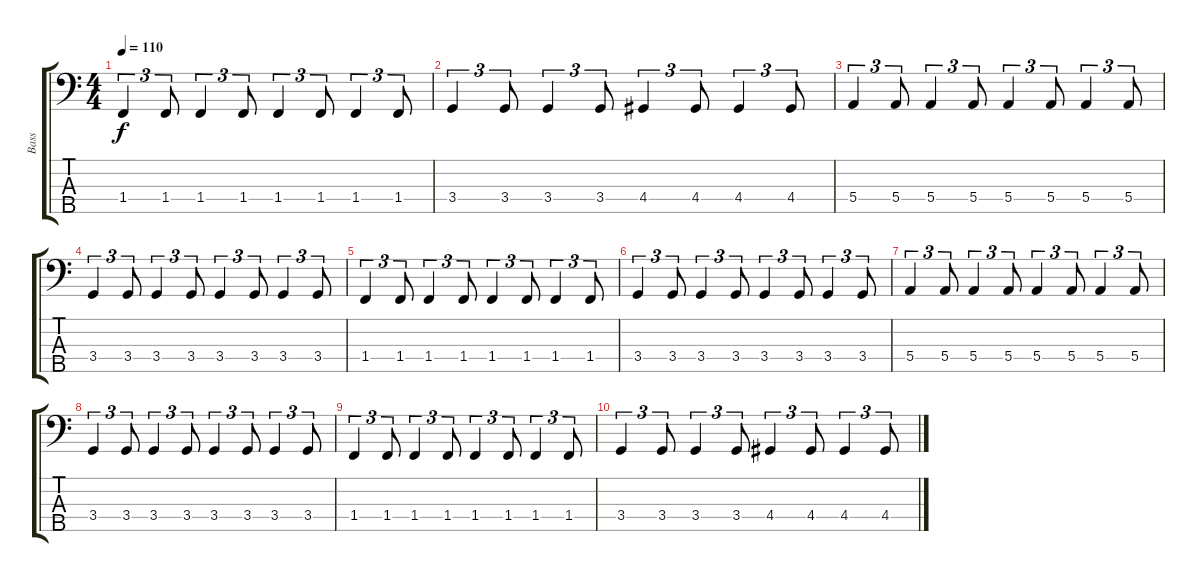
\track ("Bass" "Bass") {instrument electricbassfinger}
\staff {score tabs}
\tuning (G2 D2 A1 E1 B0) {hide}
\ts (4 4)
\tempo 110
\clef f4
\ks c
1.4.4{tu (3 2) dy f volume 8} 1.4.8{tu (3 2)} 1.4.4{tu (3 2)} 1.4.8{tu (3 2)} 1.4.4{tu (3 2)} 1.4.8{tu (3 2)} 1.4.4{tu (3 2)} 1.4.8{tu (3 2)} |
3.4.4{tu (3 2)} 3.4.8{tu (3 2)} 3.4.4{tu (3 2)} 3.4.8{tu (3 2)} 4.4.4{tu (3 2)} 4.4.8{tu (3 2)} 4.4.4{tu (3 2)} 4.4.8{tu (3 2)} |
5.4.4{tu (3 2) volume 6} 5.4.8{tu (3 2)} 5.4.4{tu (3 2)} 5.4.8{tu (3 2)} 5.4.4{tu (3 2)} 5.4.8{tu (3 2)} 5.4.4{tu (3 2)} 5.4.8{tu (3 2)} |
3.4.4{tu (3 2)} 3.4.8{tu (3 2)} 3.4.4{tu (3 2)} 3.4.8{tu (3 2)} 3.4.4{tu (3 2)} 3.4.8{tu (3 2)} 3.4.4{tu (3 2)} 3.4.8{tu (3 2)} |
1.4.4{tu (3 2) volume 4} 1.4.8{tu (3 2)} 1.4.4{tu (3 2)} 1.4.8{tu (3 2)} 1.4.4{tu (3 2)} 1.4.8{tu (3 2)} 1.4.4{tu (3 2)} 1.4.8{tu (3 2)} |
3.4.4{tu (3 2)} 3.4.8{tu (3 2)} 3.4.4{tu (3 2)} 3.4.8{tu (3 2)} 3.4.4{tu (3 2)} 3.4.8{tu (3 2)} 3.4.4{tu (3 2)} 3.4.8{tu (3 2)} |
5.4.4{tu (3 2) volume 2} 5.4.8{tu (3 2)} 5.4.4{tu (3 2)} 5.4.8{tu (3 2)} 5.4.4{tu (3 2)} 5.4.8{tu (3 2)} 5.4.4{tu (3 2)} 5.4.8{tu (3 2)} |
3.4.4{tu (3 2)} 3.4.8{tu (3 2)} 3.4.4{tu (3 2)} 3.4.8{tu (3 2)} 3.4.4{tu (3 2)} 3.4.8{tu (3 2)} 3.4.4{tu (3 2)} 3.4.8{tu (3 2)} |
1.4.4{tu (3 2) volume 0} 1.4.8{tu (3 2)} 1.4.4{tu (3 2)} 1.4.8{tu (3 2)} 1.4.4{tu (3 2)} 1.4.8{tu (3 2)} 1.4.4{tu (3 2)} 1.4.8{tu (3 2)} |
3.4.4{tu (3 2)} 3.4.8{tu (3 2)} 3.4.4{tu (3 2)} 3.4.8{tu (3 2)} 4.4.4{tu (3 2)} 4.4.8{tu (3 2)} 4.4.4{tu (3 2)} 4.4.8{tu (3 2)}
